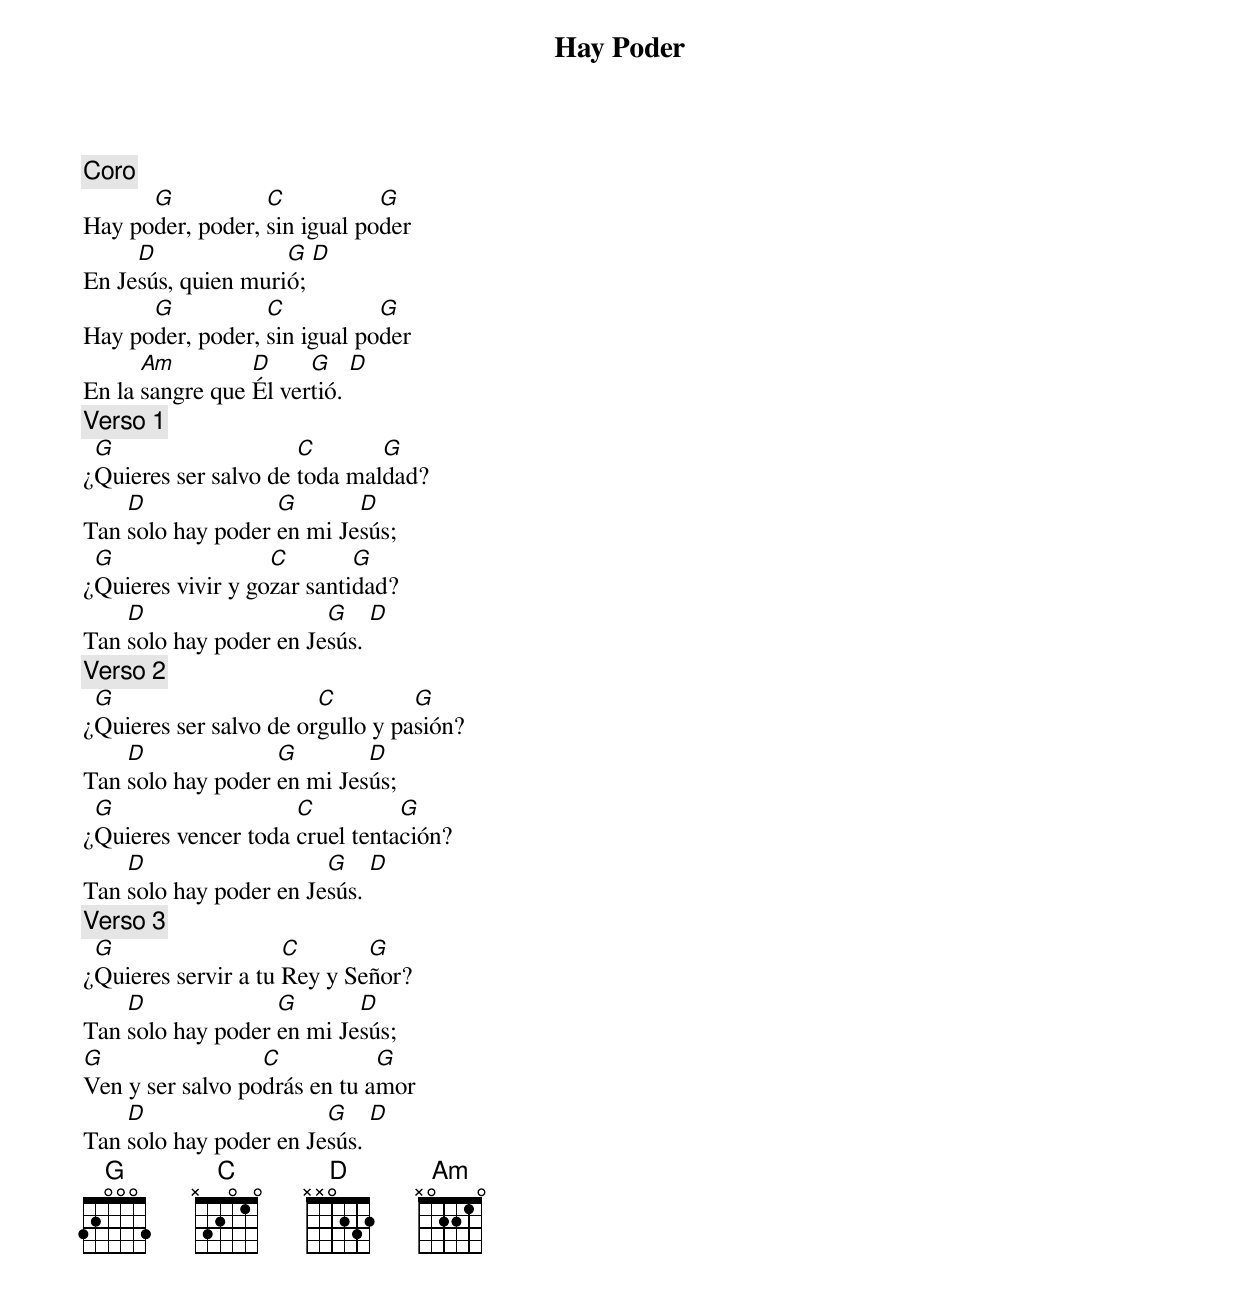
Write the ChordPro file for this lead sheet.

{title: Hay Poder}
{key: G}
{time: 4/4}
{comment: Coro}
Hay po[G]der, poder, [C]sin igual po[G]der
En Je[D]sús, quien muri[G]ó; [D]
Hay po[G]der, poder, [C]sin igual po[G]der
En la [Am]sangre que [D]Él ver[G]tió. [D]
{comment: Verso 1}
¿[G]Quieres ser salvo de [C]toda mal[G]dad?
Tan [D]solo hay poder [G]en mi Je[D]sús;
¿[G]Quieres vivir y go[C]zar santi[G]dad?
Tan [D]solo hay poder en Je[G]sús. [D]
{comment: Verso 2}
¿[G]Quieres ser salvo de or[C]gullo y pa[G]sión?
Tan [D]solo hay poder [G]en mi Jes[D]ús;
¿[G]Quieres vencer toda [C]cruel tenta[G]ción?
Tan [D]solo hay poder en Je[G]sús. [D]
{comment: Verso 3}
¿[G]Quieres servir a tu [C]Rey y Se[G]ñor?
Tan [D]solo hay poder [G]en mi Je[D]sús;
[G]Ven y ser salvo po[C]drás en tu a[G]mor
Tan [D]solo hay poder en Je[G]sús. [D]
